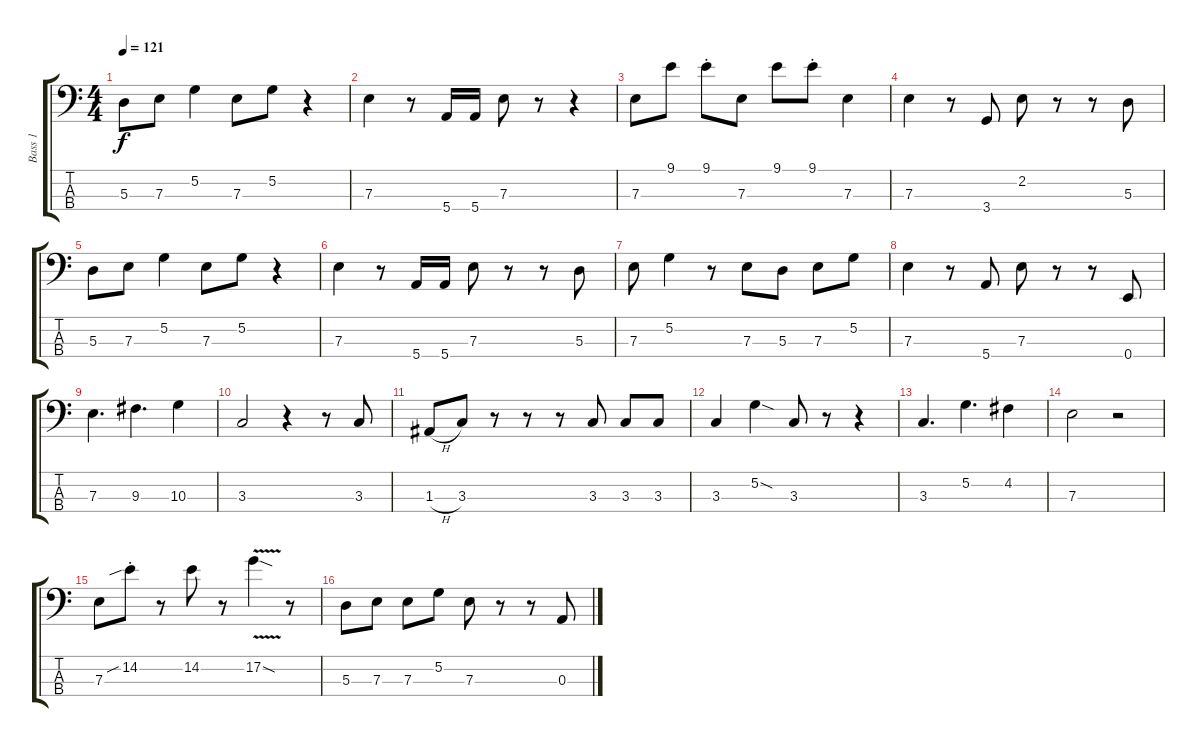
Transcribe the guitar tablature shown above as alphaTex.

\track ("Bass 1" "Bass 1") {instrument electricbassfinger}
\staff {score tabs}
\tuning (G2 D2 A1 E1) {hide}
\ts (4 4)
\tempo 121
\clef f4
\ks c
5.3.8{dy f} 7.3.8 5.2.4 7.3.8 5.2.8 r.4 |
7.3.4 r.8 5.4.16 5.4.16 7.3.8 r.8 r.4 |
7.3.8 9.1.8 9.1{st}.8 7.3.8 9.1.8 9.1{st}.8 7.3.4 |
7.3.4 r.8 3.4.8 2.2.8 r.8 r.8 5.3.8 |
5.3.8 7.3.8 5.2.4 7.3.8 5.2.8 r.4 |
7.3.4 r.8 5.4.16 5.4.16 7.3.8 r.8 r.8 5.3.8 |
7.3.8 5.2.4 r.8 7.3.8 5.3.8 7.3.8 5.2.8 |
7.3.4 r.8 5.4.8 7.3.8 r.8 r.8 0.4.8 |
7.3.4{d} 9.3.4{d} 10.3.4 |
3.3.2 r.4 r.8 3.3.8 |
1.3{h}.8 3.3.8 r.8 r.8 r.8 3.3.8 3.3.8 3.3.8 |
3.3.4 5.2{sod}.4 3.3.8 r.8 r.4 |
3.3.4{d} 5.2.4{d} 4.2.4 |
7.3.2 r.2 |
7.3.8 14.2{sib st}.8 r.8 14.2.8 r.8 17.2{v sod}.4 r.8 |
5.3.8 7.3.8 7.3.8 5.2.8 7.3.8 r.8 r.8 0.3.8
